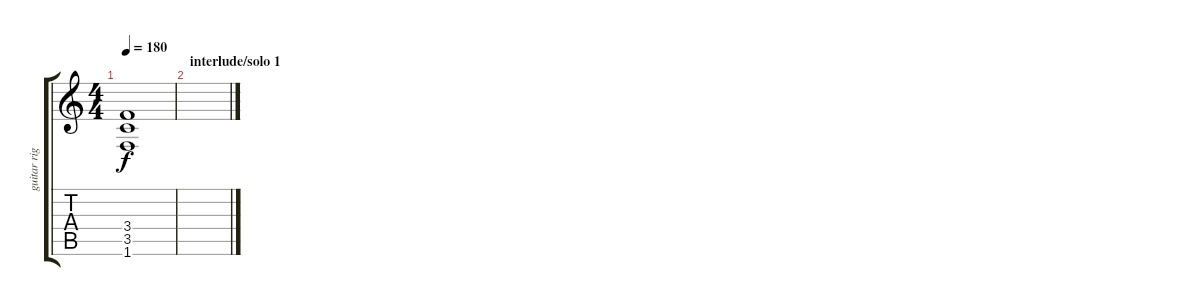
\track ("guitar rigth" "guitar rig") {instrument distortionguitar}
\staff {score tabs}
\tuning (E4 B3 G3 D3 A2 E2) {hide}
\ts (4 4)
\tempo 180
\clef g2
\ks c
(3.4 3.5 1.6).1{dy f} |
\section ("" "interlude/solo 1")
